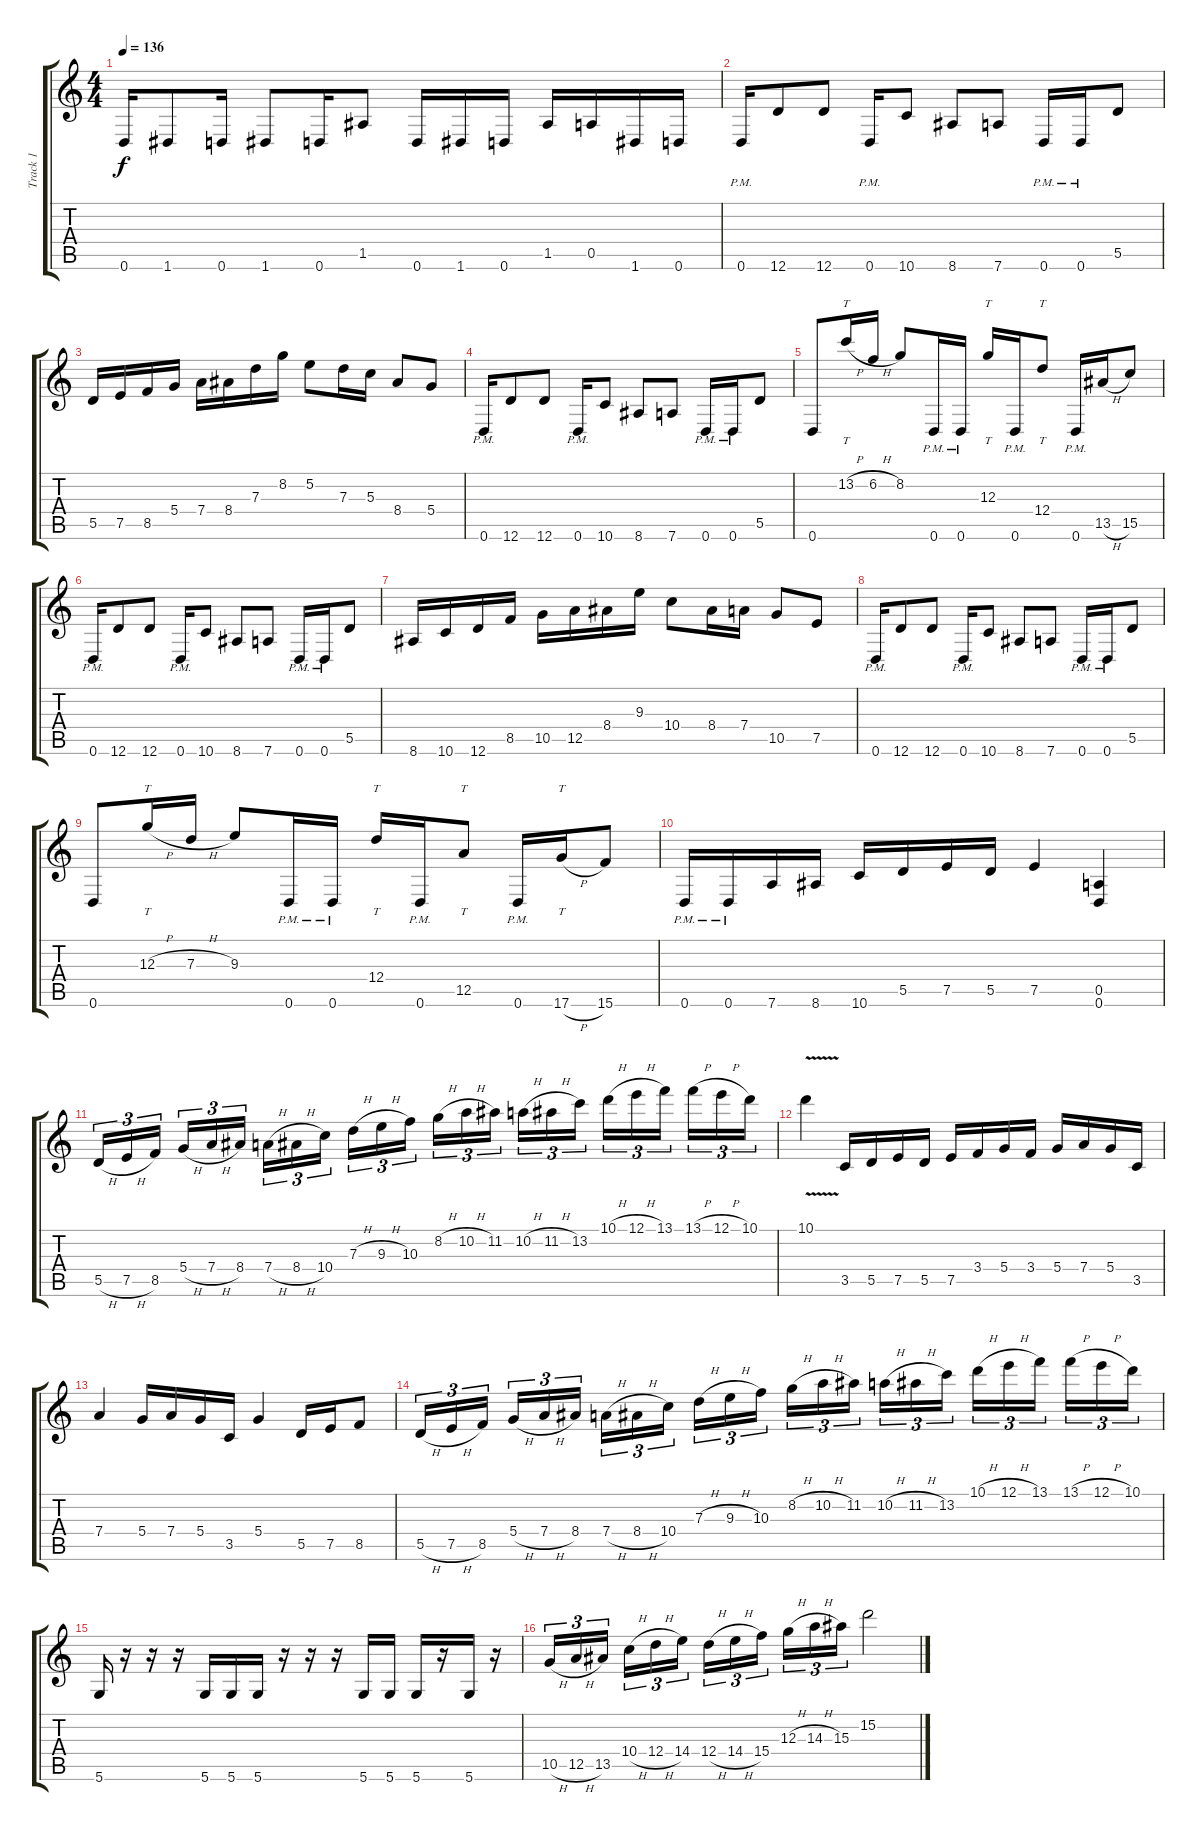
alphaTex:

\track ("Track 1" "Track 1") {instrument overdrivenguitar}
\staff {score tabs}
\tuning (E4 B3 G3 D3 A2 D2) {hide}
\ts (4 4)
\tempo 136
\clef g2
\ks c
0.6.16{dy f} 1.6.8 0.6.16 1.6.8 0.6.16 1.5.8 0.6.16 1.6.16 0.6.16 1.5.16 0.5.16 1.6.16 0.6.16 |
0.6{pm}.16 12.6.8 12.6.8 0.6{pm}.16 10.6.8 8.6.8 7.6.8 0.6{pm}.16 0.6{pm}.16 5.5.8 |
5.5.16 7.5.16 8.5.16 5.4.16 7.4.16 8.4.16 7.3.16 8.2.16 5.2.8 7.3.16 5.3.16 8.4.8 5.4.8 |
0.6{pm}.16 12.6.8 12.6.8 0.6{pm}.16 10.6.8 8.6.8 7.6.8 0.6{pm}.16 0.6{pm}.16 5.5.8 |
0.6.8 13.2{h}.16{tt} 6.2{h}.16 8.2.8 0.6{pm}.16 0.6{pm}.16 12.3.16{tt} 0.6{pm}.16 12.4.8{tt} 0.6{pm}.16 13.5{h}.16 15.5.8 |
0.6{pm}.16 12.6.8 12.6.8 0.6{pm}.16 10.6.8 8.6.8 7.6.8 0.6{pm}.16 0.6{pm}.16 5.5.8 |
8.6.16 10.6.16 12.6.16 8.5.16 10.5.16 12.5.16 8.4.16 9.3.16 10.4.8 8.4.16 7.4.16 10.5.8 7.5.8 |
0.6{pm}.16 12.6.8 12.6.8 0.6{pm}.16 10.6.8 8.6.8 7.6.8 0.6{pm}.16 0.6{pm}.16 5.5.8 |
0.6.8 12.3{h}.16{tt} 7.3{h}.16 9.3.8 0.6{pm}.16 0.6{pm}.16 12.4.16{tt} 0.6{pm}.16 12.5.8{tt} 0.6{pm}.16 17.6{h}.16{tt} 15.6.8 |
0.6{pm}.16 0.6{pm}.16 7.6.16 8.6.16 10.6.16 5.5.16 7.5.16 5.5.16 7.5.4 (0.5 0.6).4 |
5.5{h}.16{tu (3 2)} 7.5{h}.16{tu (3 2)} 8.5.16{tu (3 2) beam splitsecondary} 5.4{h}.16{tu (3 2)} 7.4{h}.16{tu (3 2)} 8.4.16{tu (3 2)} 7.4{h}.16{tu (3 2)} 8.4{h}.16{tu (3 2)} 10.4.16{tu (3 2) beam splitsecondary} 7.3{h}.16{tu (3 2)} 9.3{h}.16{tu (3 2)} 10.3.16{tu (3 2)} 8.2{h}.16{tu (3 2)} 10.2{h}.16{tu (3 2)} 11.2.16{tu (3 2) beam splitsecondary} 10.2{h}.16{tu (3 2)} 11.2{h}.16{tu (3 2)} 13.2.16{tu (3 2)} 10.1{h}.16{tu (3 2)} 12.1{h}.16{tu (3 2)} 13.1.16{tu (3 2) beam splitsecondary} 13.1{h}.16{tu (3 2)} 12.1{h}.16{tu (3 2)} 10.1.16{tu (3 2)} |
10.1{v}.4 3.5.16 5.5.16 7.5.16 5.5.16 7.5.16 3.4.16 5.4.16 3.4.16 5.4.16 7.4.16 5.4.16 3.5.16 |
7.4.4 5.4.16 7.4.16 5.4.16 3.5.16 5.4.4 5.5.16 7.5.16 8.5.8 |
5.5{h}.16{tu (3 2)} 7.5{h}.16{tu (3 2)} 8.5.16{tu (3 2) beam splitsecondary} 5.4{h}.16{tu (3 2)} 7.4{h}.16{tu (3 2)} 8.4.16{tu (3 2)} 7.4{h}.16{tu (3 2)} 8.4{h}.16{tu (3 2)} 10.4.16{tu (3 2) beam splitsecondary} 7.3{h}.16{tu (3 2)} 9.3{h}.16{tu (3 2)} 10.3.16{tu (3 2)} 8.2{h}.16{tu (3 2)} 10.2{h}.16{tu (3 2)} 11.2.16{tu (3 2) beam splitsecondary} 10.2{h}.16{tu (3 2)} 11.2{h}.16{tu (3 2)} 13.2.16{tu (3 2)} 10.1{h}.16{tu (3 2)} 12.1{h}.16{tu (3 2)} 13.1.16{tu (3 2) beam splitsecondary} 13.1{h}.16{tu (3 2)} 12.1{h}.16{tu (3 2)} 10.1.16{tu (3 2)} |
5.6.16 r.16 r.16 r.16 5.6.16 5.6.16 5.6.16 r.16 r.16 r.16 5.6.16 5.6.16 5.6.16 r.16 5.6.16 r.16 |
10.5{h}.16{tu (3 2)} 12.5{h}.16{tu (3 2)} 13.5.16{tu (3 2) beam splitsecondary} 10.4{h}.16{tu (3 2)} 12.4{h}.16{tu (3 2)} 14.4.16{tu (3 2)} 12.4{h}.16{tu (3 2)} 14.4{h}.16{tu (3 2)} 15.4.16{tu (3 2) beam splitsecondary} 12.3{h}.16{tu (3 2)} 14.3{h}.16{tu (3 2)} 15.3.16{tu (3 2)} 15.2.2
